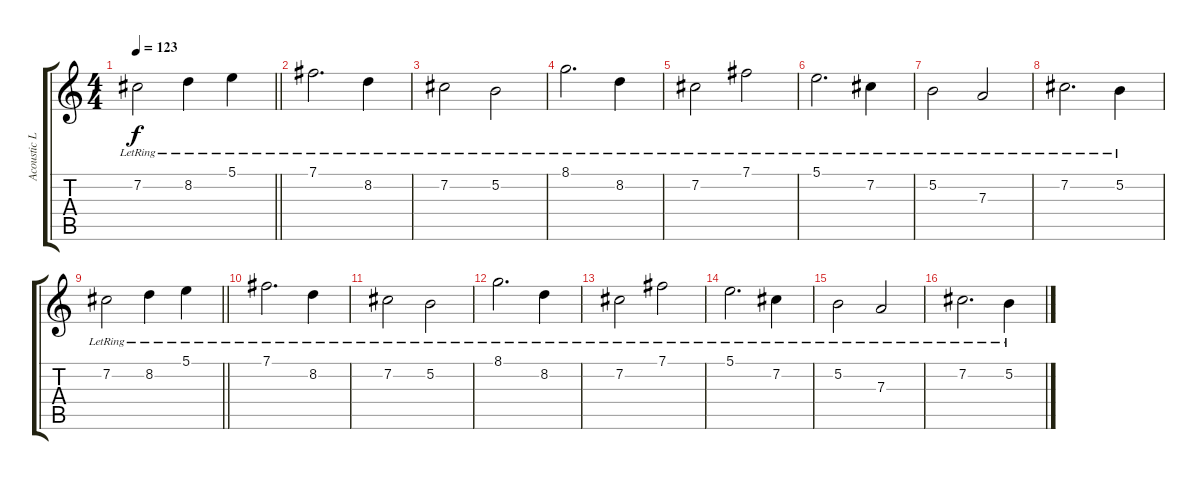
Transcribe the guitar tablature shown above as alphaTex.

\track ("Acoustic Lead I" "Acoustic L") {instrument acousticguitarsteel}
\staff {score tabs}
\tuning (B3 Gb3 D3 A2 E2 B1) {hide}
\ts (4 4)
\tempo 123
\clef g2
\barLineRight lightlight
\ks c
7.2{lr}.2{dy f} 8.2{lr}.4 5.1{lr}.4 |
\section ("" "")
7.1{lr}.2{d} 8.2{lr}.4 |
7.2{lr}.2 5.2{lr}.2 |
8.1{lr}.2{d} 8.2{lr}.4 |
7.2{lr}.2 7.1{lr}.2 |
5.1{lr}.2{d} 7.2{lr}.4 |
5.2{lr}.2 7.3{lr}.2 |
7.2{lr}.2{d volume 11} 5.2{lr}.4 |
\barLineRight lightlight
7.2{lr}.2 8.2{lr}.4 5.1{lr}.4 |
\section ("" "")
7.1{lr}.2{d} 8.2{lr}.4 |
7.2{lr}.2 5.2{lr}.2 |
8.1{lr}.2{d} 8.2{lr}.4 |
7.2{lr}.2 7.1{lr}.2 |
5.1{lr}.2{d} 7.2{lr}.4 |
5.2{lr}.2 7.3{lr}.2 |
7.2{lr}.2{d} 5.2{lr}.4
